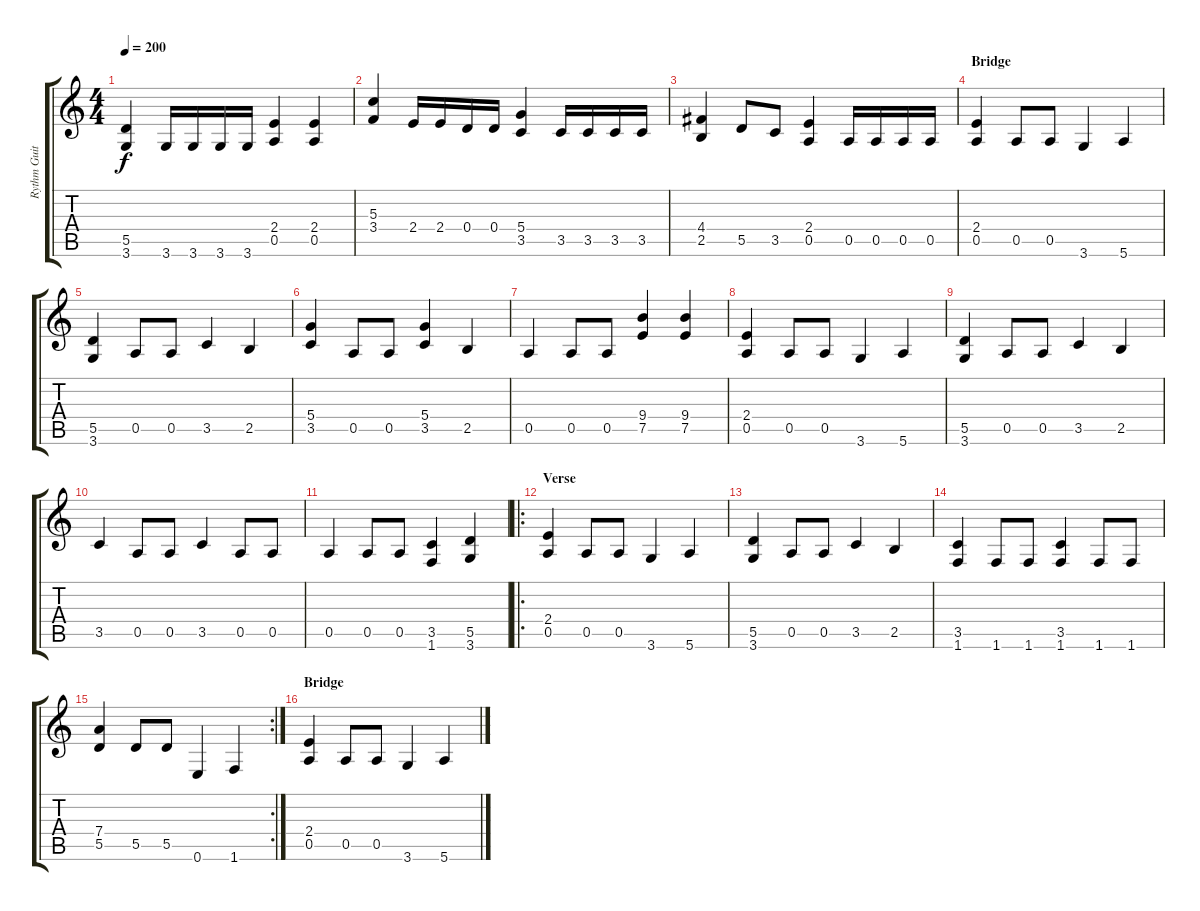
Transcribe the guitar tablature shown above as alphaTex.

\track ("Rythm Guitar" "Rythm Guit") {instrument distortionguitar}
\staff {score tabs}
\tuning (E4 B3 G3 D3 A2 E2) {hide}
\ts (4 4)
\tempo 200
\clef g2
\ks c
(5.5 3.6).4{dy f} 3.6.16 3.6.16 3.6.16 3.6.16 (2.4 0.5).4 (2.4 0.5).4 |
(5.3 3.4).4 2.4.16 2.4.16 0.4.16 0.4.16 (5.4 3.5).4 3.5.16 3.5.16 3.5.16 3.5.16 |
(4.4 2.5).4 5.5.8 3.5.8 (2.4 0.5).4 0.5.16 0.5.16 0.5.16 0.5.16 |
\section ("" "Bridge")
(2.4 0.5).4 0.5.8 0.5.8 3.6.4 5.6.4 |
(5.5 3.6).4 0.5.8 0.5.8 3.5.4 2.5.4 |
(5.4 3.5).4 0.5.8 0.5.8 (5.4 3.5).4 2.5.4 |
0.5.4 0.5.8 0.5.8 (9.4 7.5).4 (9.4 7.5).4 |
(2.4 0.5).4 0.5.8 0.5.8 3.6.4 5.6.4 |
(5.5 3.6).4 0.5.8 0.5.8 3.5.4 2.5.4 |
3.5.4 0.5.8 0.5.8 3.5.4 0.5.8 0.5.8 |
0.5.4 0.5.8 0.5.8 (3.5 1.6).4 (5.5 3.6).4 |
\ro
\section ("" "Verse")
(2.4 0.5).4 0.5.8 0.5.8 3.6.4 5.6.4 |
(5.5 3.6).4 0.5.8 0.5.8 3.5.4 2.5.4 |
(3.5 1.6).4 1.6.8 1.6.8 (3.5 1.6).4 1.6.8 1.6.8 |
\rc 2
(7.4 5.5).4 5.5.8 5.5.8 0.6.4 1.6.4 |
\section ("" "Bridge")
(2.4 0.5).4 0.5.8 0.5.8 3.6.4 5.6.4
